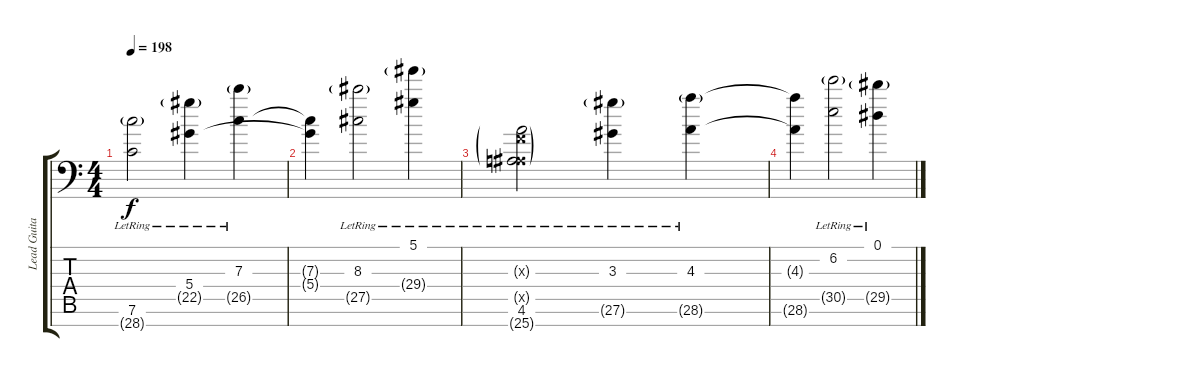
\track ("Lead Guitar #2" "Lead Guita") {instrument electricguitarjazz}
\staff {score tabs}
\tuning (Eb4 Bb3 F3 Eb3 Bb2 F2 Ab1) {hide}
\ts (4 4)
\tempo 198
\clef f4
\ks c
(7.6{lr} 28.7{g lr}).2{dy f} (5.4{lr} 22.5{g lr}).4 (7.3{lr} 26.5{g lr}).4 |
(7.3{t} 5.4{t}).4 (8.3{lr} 27.5{g lr}).2 (5.1{lr} 29.4{g lr}).4 |
(0.3{g x} 0.5{g x} 4.6{lr} 25.7{g lr}).2 (3.3{lr} 27.6{g lr}).4 (4.3{lr} 28.6{g lr}).4 |
(4.3{t} 28.6{t}).4 (6.2{lr} 30.5{g lr}).2 (0.1{lr} 29.5{g lr}).4
